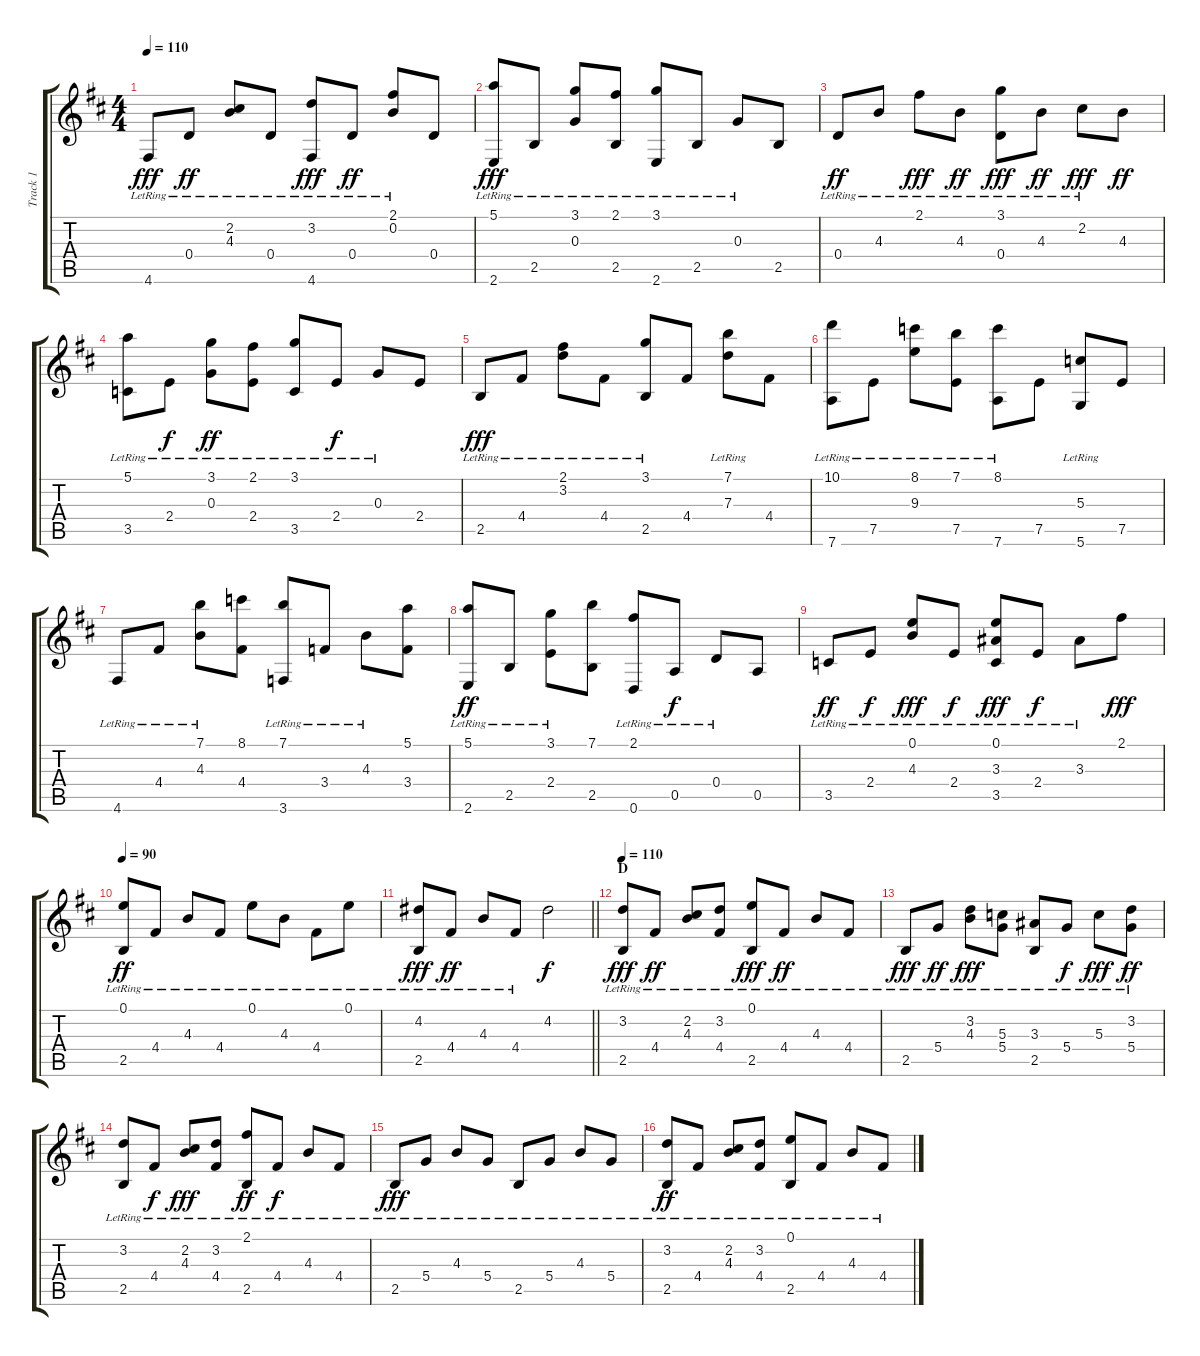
\track ("Track 1" "Track 1") {instrument acousticguitarnylon}
\staff {score tabs}
\tuning (E4 B3 G3 D3 A2 D2) {hide}
\ts (4 4)
\tempo 110
\clef g2
\ks bminor
4.6{lr}.8{dy fff} 0.4{lr}.8{dy ff} (2.2{lr} 4.3{lr}).8 0.4{lr}.8 (3.2{lr} 4.6{lr}).8{dy fff} 0.4{lr}.8{dy ff} (2.1{lr} 0.2{lr}).8 0.4.8 |
(5.1{lr} 2.6{lr}).8{dy fff} 2.5{lr}.8 (3.1{lr} 0.3{lr}).8 (2.1{lr} 2.5{lr}).8 (3.1{lr} 2.6{lr}).8 2.5{lr}.8 0.3{lr}.8 2.5.8 |
0.4{lr}.8{dy ff} 4.3{lr}.8 2.1{lr}.8{dy fff} 4.3{lr}.8{dy ff} (3.1{lr} 0.4{lr}).8{dy fff} 4.3{lr}.8{dy ff} 2.2{lr}.8{dy fff} 4.3.8{dy ff} |
(5.1{lr} 3.5{lr}).8 2.4{lr}.8{dy f} (3.1{lr} 0.3{lr}).8{dy ff} (2.1{lr} 2.4{lr}).8 (3.1{lr} 3.5{lr}).8 2.4{lr}.8{dy f} 0.3{lr}.8 2.4.8 |
2.5{lr}.8{dy fff} 4.4{lr}.8 (2.1{lr} 3.2{lr}).8 4.4{lr}.8 (3.1{lr} 2.5{lr}).8 4.4.8 (7.1{lr} 7.3{lr}).8 4.4.8 |
(10.1{lr} 7.6{lr}).8 7.5{lr}.8 (8.1{lr} 9.3{lr}).8 (7.1{lr} 7.5{lr}).8 (8.1{lr} 7.6{lr}).8 7.5.8 (5.3{lr} 5.6{lr}).8 7.5.8 |
4.6{lr}.8 4.4{lr}.8 (7.1{lr} 4.3).8 (8.1 4.4).8 (7.1{lr} 3.6{lr}).8 3.4{lr}.8 4.3{lr}.8 (5.1 3.4).8 |
(5.1{lr} 2.6{lr}).8{dy ff} 2.5{lr}.8 (3.1{lr} 2.4{lr}).8 (7.1 2.5).8 (2.1{lr} 0.6{lr}).8 0.5{lr}.8{dy f} 0.4{lr}.8 0.5.8 |
3.5{lr}.8{dy ff} 2.4{lr}.8{dy f} (0.1{lr} 4.3{lr}).8{dy fff} 2.4{lr}.8{dy f} (0.1{lr} 3.3{lr} 3.5{lr}).8{dy fff} 2.4{lr}.8{dy f} 3.3{lr}.8 2.1.8{dy fff} |
\tempo 90
(0.1{lr} 2.5{lr}).8{dy ff} 4.4{lr}.8 4.3{lr}.8 4.4{lr}.8 0.1{lr}.8 4.3{lr}.8 4.4{lr}.8 0.1{lr}.8 |
\barLineRight lightlight
(4.2{lr} 2.5{lr}).8{dy fff} 4.4{lr}.8{dy ff} 4.3{lr}.8 4.4{lr}.8 4.2.2{dy f} |
\section ("" "D")
\tempo 110
(3.2{lr} 2.5{lr}).8{dy fff} 4.4{lr}.8{dy ff} (2.2{lr} 4.3{lr}).8 (3.2{lr} 4.4{lr}).8 (0.1{lr} 2.5{lr}).8{dy fff} 4.4{lr}.8{dy ff} 4.3{lr}.8 4.4{lr}.8 |
2.5{lr}.8{dy fff} 5.4{lr}.8{dy ff} (3.2{lr} 4.3{lr}).8{dy fff} (5.3{lr} 5.4{lr}).8 (3.3{lr} 2.5{lr}).8 5.4{lr}.8{dy f} 5.3{lr}.8{dy fff} (3.2 5.4{lr}).8{dy ff} |
(3.2{lr} 2.5{lr}).8 4.4{lr}.8{dy f} (2.2{lr} 4.3{lr}).8{dy fff} (3.2{lr} 4.4{lr}).8 (2.1{lr} 2.5{lr}).8{dy ff} 4.4{lr}.8{dy f} 4.3{lr}.8 4.4{lr}.8 |
2.5{lr}.8{dy fff} 5.4{lr}.8 4.3{lr}.8 5.4{lr}.8 2.5{lr}.8 5.4{lr}.8 4.3{lr}.8 5.4{lr}.8 |
(3.2{lr} 2.5{lr}).8{dy ff} 4.4{lr}.8 (2.2{lr} 4.3{lr}).8 (3.2{lr} 4.4{lr}).8 (0.1{lr} 2.5{lr}).8 4.4{lr}.8 4.3{lr}.8 4.4{lr}.8
